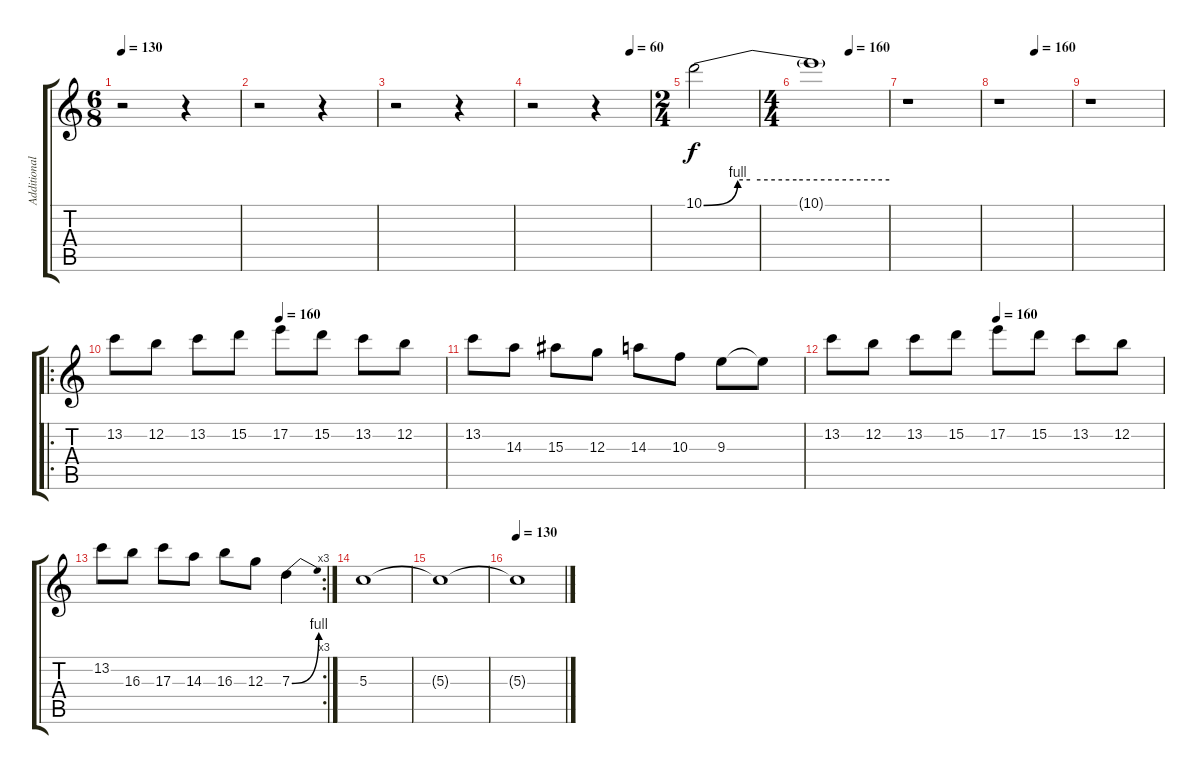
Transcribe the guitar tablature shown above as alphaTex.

\track ("Additional Guitar" "Additional") {instrument distortionguitar}
\staff {score tabs}
\tuning (E4 B3 G3 D3 A2 E2) {hide}
\ts (6 8)
\tempo 130
\clef g2
\ks c
r.2{dy f} r.4 |
r.2 r.4 |
r.2 r.4 |
\tempo (60 0.8333333333333334)
r.2 r.4 |
\ts (2 4)
10.1{be (custom 0 0 11 4 15 4 30 4 60 4)}.2 |
\ts (4 4)
\tempo (160 0.5)
10.1{t}.1 |
r.1 |
\tempo (160 0.5)
r.1 |
r.1 |
\ro
\tempo (160 0.5)
13.2.8 12.2.8 13.2.8 15.2.8 17.2.8 15.2.8 13.2.8 12.2.8 |
13.2.8 14.3.8 15.3.8 12.3.8 14.3.8 10.3.8 9.3.8 9.3{t}.8 |
\tempo (160 0.5)
13.2.8 12.2.8 13.2.8 15.2.8 17.2.8 15.2.8 13.2.8 12.2.8 |
\rc 3
13.2.8 16.3.8 17.3.8 14.3.8 16.3.8 12.3.8 7.3{be (bend 0 0 60 4)}.4 |
5.3.1 |
5.3{t}.1 |
\tempo 130
5.3{t}.1
